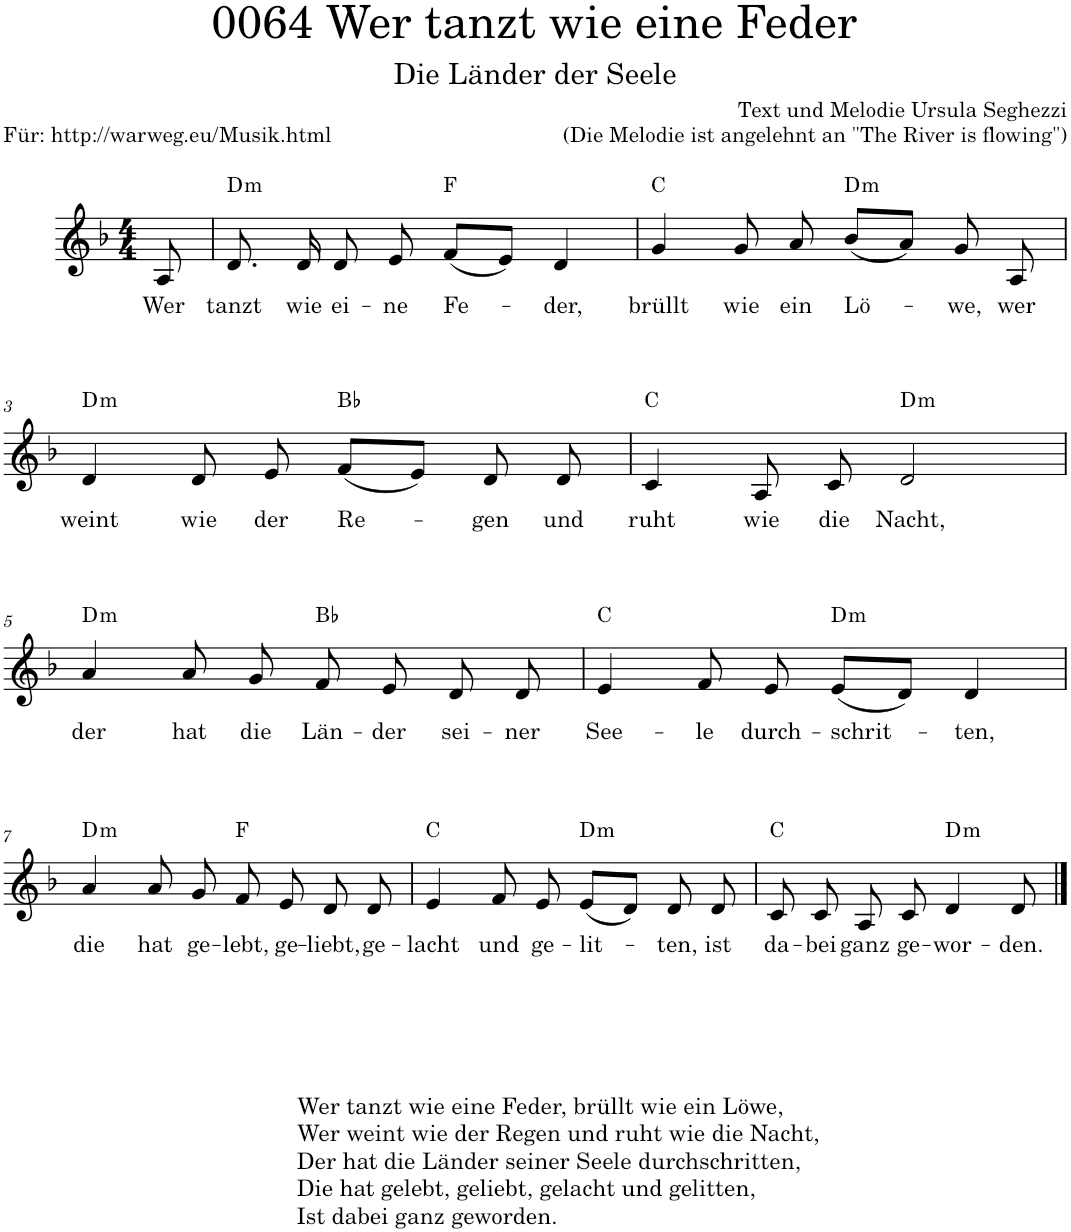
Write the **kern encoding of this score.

**kern	**text	**harte
*part1	*part1	*part1
*staff1	*staff1	*
*I"Stimme	*	*
*I'St.	*	*
*clefG2	*	*
*k[b-]	*	*
*M4/4	*	*
=	=	=
!	!LO:LY:b	!
8A/	Wer	.
=1	=1	=1
!	!LO:LY:b	!LO:H:kt=m
8.d/	tanzt	D:min
!	!LO:LY:b	!
16d/	wie	.
!	!LO:LY:b	!
8d/	ei-	.
!	!LO:LY:b	!
8e/	-ne	.
!	!LO:LY:b	!
(8f/L	Fe-	F:maj
8e/J)	.	.
!	!LO:LY:b	!
4d/	-der,	.
=2	=2	=2
!	!LO:LY:b	!
4g/	brüllt	C:maj
!	!LO:LY:b	!
8g/	wie	.
!	!LO:LY:b	!
8a/	ein	.
!	!LO:LY:b	!LO:H:kt=m
(8b-/L	Lö-	D:min
8a/J)	.	.
!	!LO:LY:b	!
8g/	-we,	.
!	!LO:LY:b	!
8A/	wer	.
!!LO:LB:g=z
=3	=3	=3
!	!LO:LY:b	!LO:H:kt=m
4d/	weint	D:min
!	!LO:LY:b	!
8d/	wie	.
!	!LO:LY:b	!
8e/	der	.
!	!LO:LY:b	!
(8f/L	Re-	Bb:maj
8e/J)	.	.
!	!LO:LY:b	!
8d/	-gen	.
!	!LO:LY:b	!
8d/	und	.
=4	=4	=4
!	!LO:LY:b	!
4c/	ruht	C:maj
!	!LO:LY:b	!
8A/	wie	.
!	!LO:LY:b	!
8c/	die	.
!	!LO:LY:b	!LO:H:kt=m
2d/	Nacht,	D:min
!!LO:LB:g=z
=5	=5	=5
!	!LO:LY:b	!LO:H:kt=m
4a/	der	D:min
!	!LO:LY:b	!
8a/	hat	.
!	!LO:LY:b	!
8g/	die	.
!	!LO:LY:b	!
8f/	Län-	Bb:maj
!	!LO:LY:b	!
8e/	-der	.
!	!LO:LY:b	!
8d/	sei-	.
!	!LO:LY:b	!
8d/	-ner	.
=6	=6	=6
!	!LO:LY:b	!
4e/	See-	C:maj
!	!LO:LY:b	!
8f/	-le	.
!	!LO:LY:b	!
8e/	durch-	.
!	!LO:LY:b	!LO:H:kt=m
(8e/L	-schrit-	D:min
8d/J)	.	.
!	!LO:LY:b	!
4d/	-ten,	.
!!LO:LB:g=z
=7	=7	=7
!	!LO:LY:b	!LO:H:kt=m
4a/	die	D:min
!	!LO:LY:b	!
8a/	hat	.
!	!LO:LY:b	!
8g/	ge-	.
!	!LO:LY:b	!
8f/	-lebt,	F:maj
!	!LO:LY:b	!
8e/	ge-	.
!	!LO:LY:b	!
8d/	-liebt,	.
!	!LO:LY:b	!
8d/	ge-	.
=8	=8	=8
!	!LO:LY:b	!
4e/	-lacht	C:maj
!	!LO:LY:b	!
8f/	und	.
!	!LO:LY:b	!
8e/	ge-	.
!	!LO:LY:b	!LO:H:kt=m
(8e/L	-lit-	D:min
8d/J)	.	.
!	!LO:LY:b	!
8d/	-ten,	.
!	!LO:LY:b	!
8d/	ist	.
=9	=9	=9
!	!LO:LY:b	!
8c/	da-	C:maj
!	!LO:LY:b	!
8c/	-bei	.
!	!LO:LY:b	!
8A/	ganz	.
!	!LO:LY:b	!
8c/	ge-	.
!	!LO:LY:b	!LO:H:kt=m
4d/	-wor-	D:min
!LO:TX:b:t=Wer tanzt wie eine Feder, brüllt wie ein Löwe,	!	!
!LO:TX:b:t=Wer weint wie der Regen und ruht wie die Nacht,	!	!
!LO:TX:b:t=Der hat die Länder seiner Seele durchschritten,	!	!
!LO:TX:b:t=Die hat gelebt, geliebt, gelacht und gelitten,	!	!
!LO:TX:b:t=Ist dabei ganz geworden.	!	!
!	!LO:LY:b	!
8d/	-den.	.
==	==	==
*-	*-	*-
